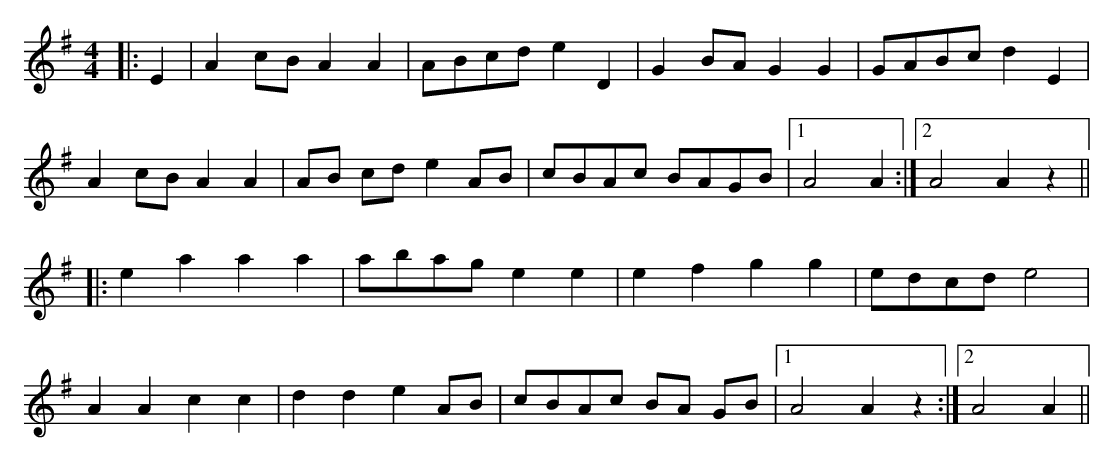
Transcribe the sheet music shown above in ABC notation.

X:1
M:4/4
K:Ador
|:E2|A2 cB A2 A2|ABcd e2 D2|G2 BA G2 G2|GABc d2 E2|
A2 cB A2 A2|AB cd e2 AB|cBAc BAGB|1 A4 A2:|2 A4 A2 z2||
|:e2 a2 a2 a2|abag e2 e2|e2 f2 g2 g2|edcd e4|
A2 A2 c2 c2|d2 d2 e2 AB|cBAc BA GB|1 A4 A2 z2:|2 A4 A2||
